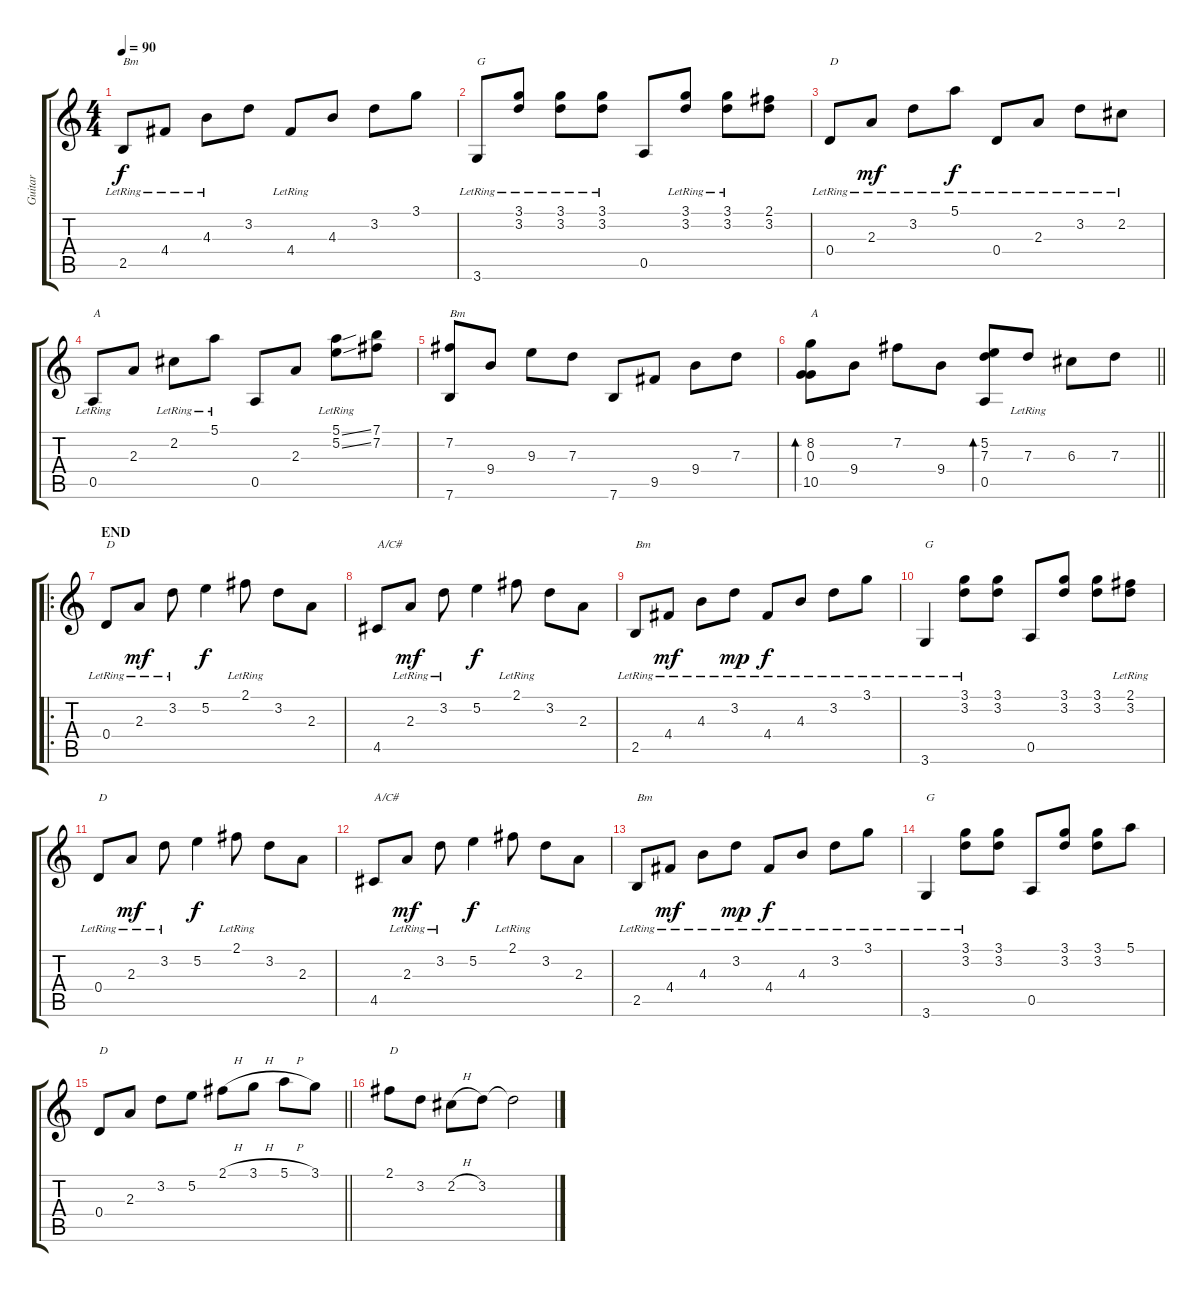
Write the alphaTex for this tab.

\track ("Guitar" "Guitar") {instrument acousticguitarsteel}
\staff {score tabs}
\tuning (E4 B3 G3 D3 A2 E2) {hide}
\ts (4 4)
\tempo 90
\clef g2
\ks c
2.5{lr}.8{txt "Bm" dy f} 4.4{lr}.8 4.3{lr}.8 3.2.8 4.4{lr}.8 4.3.8 3.2.8 3.1.8 |
3.6{lr}.8{txt "G"} (3.1{lr} 3.2{lr}).8 (3.1{lr} 3.2{lr}).8 (3.1{lr} 3.2{lr}).8 0.5.8 (3.1{lr} 3.2).8 (3.1 3.2{lr}).8 (2.1 3.2).8 |
0.4{lr}.8{txt "D"} 2.3{lr}.8{dy mf} 3.2{lr}.8 5.1{lr}.8{dy f} 0.4{lr}.8 2.3{lr}.8 3.2{lr}.8 2.2{lr}.8 |
0.5{lr}.8{txt "A"} 2.3.8 2.2{lr}.8 5.1{lr}.8 0.5.8 2.3.8 (5.1{ss} 5.2{ss lr}).8 (7.1 7.2).8 |
(7.2 7.6).8{txt "Bm"} 9.4.8 9.3.8 7.3.8 7.6.8 9.5.8 9.4.8 7.3.8 |
\barLineRight lightlight
(8.2 0.3 10.5).8{bd 120 txt "A"} 9.4.8 7.2.8 9.4.8 (5.2 7.3 0.5).8{bd 120} 7.3{lr}.8 6.3.8 7.3.8 |
\ro
\section ("" "END")
0.4{lr}.8{txt "D"} 2.3{lr}.8{dy mf} 3.2{lr}.8 5.2.4{dy f} 2.1{lr}.8 3.2.8 2.3.8 |
4.5.8{txt "A/C#"} 2.3{lr}.8{dy mf} 3.2{lr}.8 5.2.4{dy f} 2.1{lr}.8 3.2.8 2.3.8 |
2.5{lr}.8{txt "Bm"} 4.4{lr}.8{dy mf} 4.3{lr}.8 3.2{lr}.8{dy mp} 4.4{lr}.8{dy f} 4.3{lr}.8 3.2{lr}.8 3.1{lr}.8 |
3.6{lr}.4{txt "G"} (3.1{lr} 3.2).8 (3.1 3.2).8 0.5.8 (3.1 3.2).8 (3.1 3.2).8 (2.1 3.2{lr}).8 |
0.4{lr}.8{txt "D"} 2.3{lr}.8{dy mf} 3.2{lr}.8 5.2.4{dy f} 2.1{lr}.8 3.2.8 2.3.8 |
4.5.8{txt "A/C#"} 2.3{lr}.8{dy mf} 3.2{lr}.8 5.2.4{dy f} 2.1{lr}.8 3.2.8 2.3.8 |
2.5{lr}.8{txt "Bm"} 4.4{lr}.8{dy mf} 4.3{lr}.8 3.2{lr}.8{dy mp} 4.4{lr}.8{dy f} 4.3{lr}.8 3.2{lr}.8 3.1{lr}.8 |
3.6{lr}.4{txt "G"} (3.1{lr} 3.2).8 (3.1 3.2).8 0.5.8 (3.1 3.2).8 (3.1 3.2).8 5.1.8 |
\barLineRight lightlight
0.4.8{txt "D"} 2.3.8 3.2.8 5.2.8 2.1{h}.8 3.1{h}.8 5.1{h}.8 3.1.8 |
2.1.8{txt "D"} 3.2.8 2.2{h}.8 3.2.8 3.2{t}.2
